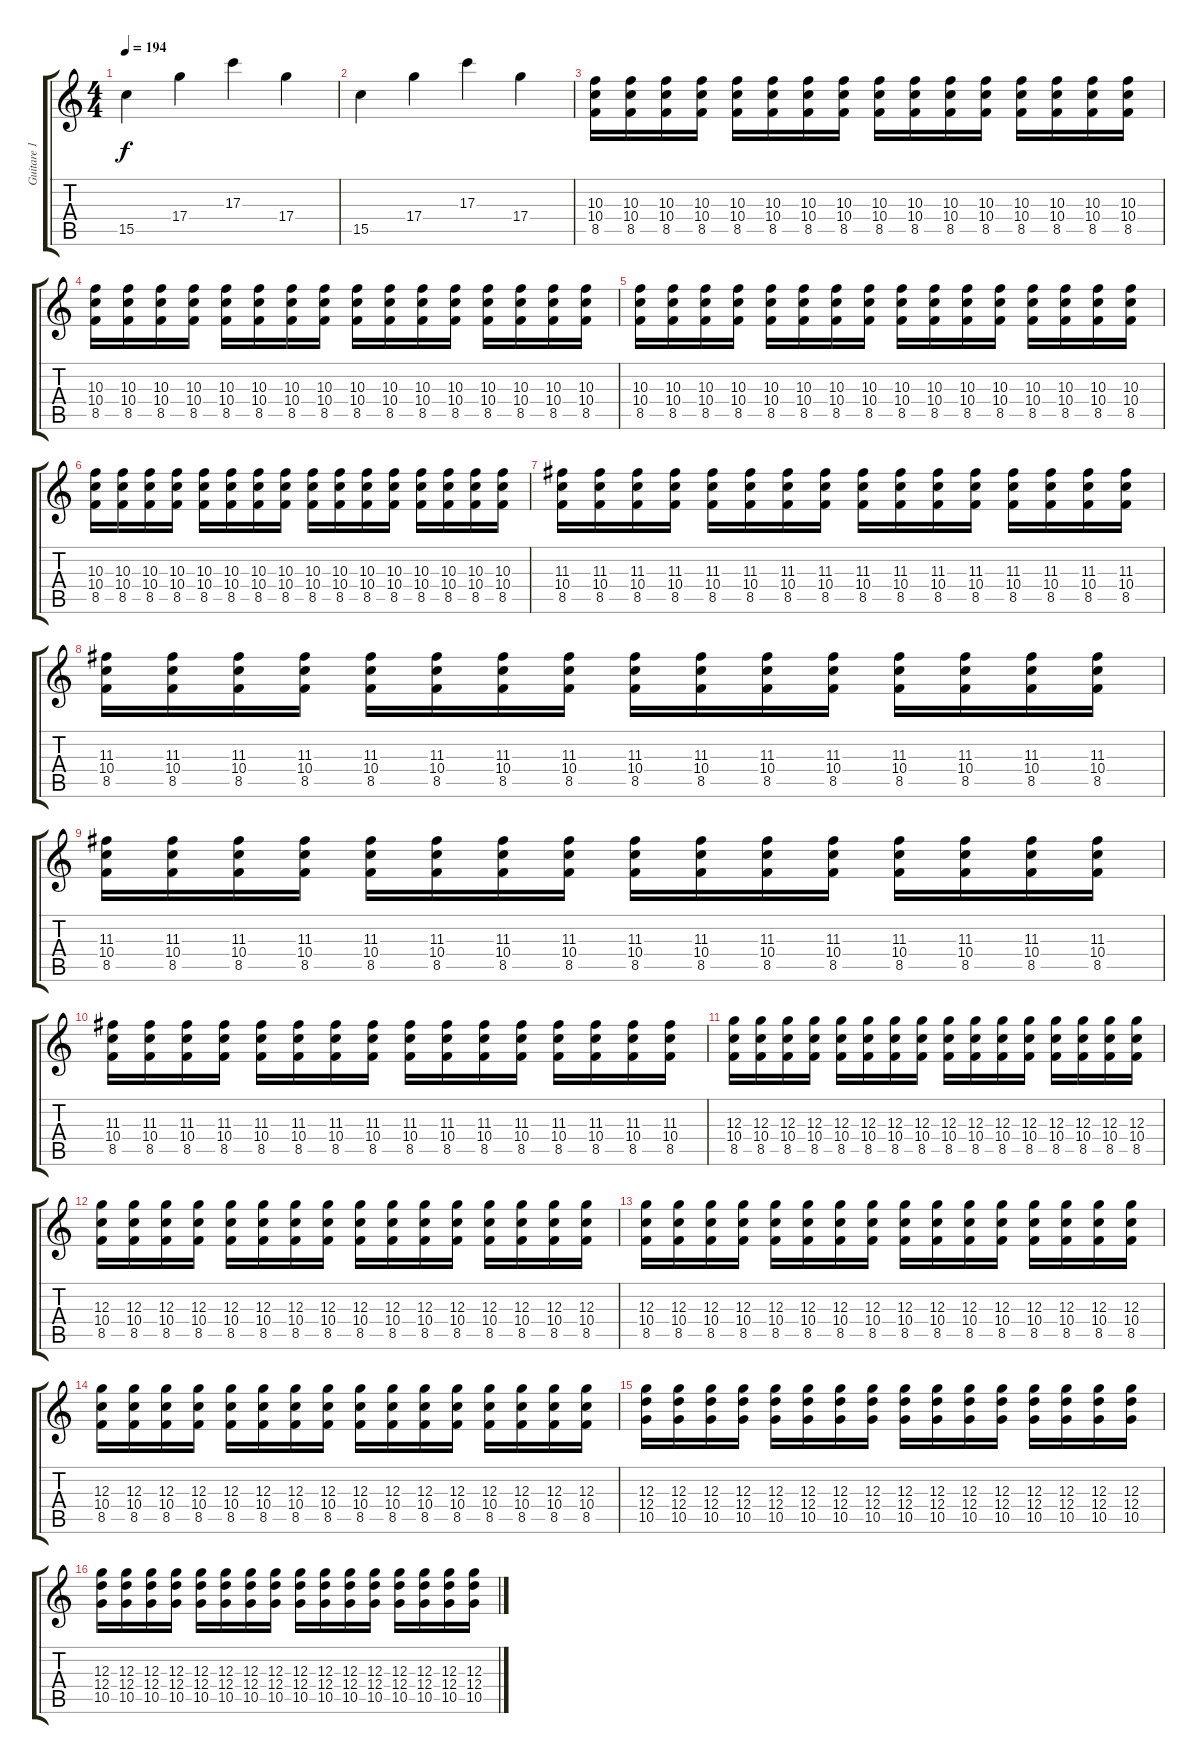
\track ("Guitare 1 Dr-D" "Guitare 1 ") {instrument distortionguitar}
\staff {score tabs}
\tuning (E4 B3 G3 D3 A2 D2) {hide}
\ts (4 4)
\tempo 194
\clef g2
\ks c
15.5.4{dy f} 17.4.4 17.3.4 17.4.4 |
15.5.4 17.4.4 17.3.4 17.4.4 |
(10.3 10.4 8.5).16 (10.3 10.4 8.5).16 (10.3 10.4 8.5).16 (10.3 10.4 8.5).16 (10.3 10.4 8.5).16 (10.3 10.4 8.5).16 (10.3 10.4 8.5).16 (10.3 10.4 8.5).16 (10.3 10.4 8.5).16 (10.3 10.4 8.5).16 (10.3 10.4 8.5).16 (10.3 10.4 8.5).16 (10.3 10.4 8.5).16 (10.3 10.4 8.5).16 (10.3 10.4 8.5).16 (10.3 10.4 8.5).16 |
(10.3 10.4 8.5).16 (10.3 10.4 8.5).16 (10.3 10.4 8.5).16 (10.3 10.4 8.5).16 (10.3 10.4 8.5).16 (10.3 10.4 8.5).16 (10.3 10.4 8.5).16 (10.3 10.4 8.5).16 (10.3 10.4 8.5).16 (10.3 10.4 8.5).16 (10.3 10.4 8.5).16 (10.3 10.4 8.5).16 (10.3 10.4 8.5).16 (10.3 10.4 8.5).16 (10.3 10.4 8.5).16 (10.3 10.4 8.5).16 |
(10.3 10.4 8.5).16 (10.3 10.4 8.5).16 (10.3 10.4 8.5).16 (10.3 10.4 8.5).16 (10.3 10.4 8.5).16 (10.3 10.4 8.5).16 (10.3 10.4 8.5).16 (10.3 10.4 8.5).16 (10.3 10.4 8.5).16 (10.3 10.4 8.5).16 (10.3 10.4 8.5).16 (10.3 10.4 8.5).16 (10.3 10.4 8.5).16 (10.3 10.4 8.5).16 (10.3 10.4 8.5).16 (10.3 10.4 8.5).16 |
(10.3 10.4 8.5).16 (10.3 10.4 8.5).16 (10.3 10.4 8.5).16 (10.3 10.4 8.5).16 (10.3 10.4 8.5).16 (10.3 10.4 8.5).16 (10.3 10.4 8.5).16 (10.3 10.4 8.5).16 (10.3 10.4 8.5).16 (10.3 10.4 8.5).16 (10.3 10.4 8.5).16 (10.3 10.4 8.5).16 (10.3 10.4 8.5).16 (10.3 10.4 8.5).16 (10.3 10.4 8.5).16 (10.3 10.4 8.5).16 |
(11.3 10.4 8.5).16 (11.3 10.4 8.5).16 (11.3 10.4 8.5).16 (11.3 10.4 8.5).16 (11.3 10.4 8.5).16 (11.3 10.4 8.5).16 (11.3 10.4 8.5).16 (11.3 10.4 8.5).16 (11.3 10.4 8.5).16 (11.3 10.4 8.5).16 (11.3 10.4 8.5).16 (11.3 10.4 8.5).16 (11.3 10.4 8.5).16 (11.3 10.4 8.5).16 (11.3 10.4 8.5).16 (11.3 10.4 8.5).16 |
(11.3 10.4 8.5).16 (11.3 10.4 8.5).16 (11.3 10.4 8.5).16 (11.3 10.4 8.5).16 (11.3 10.4 8.5).16 (11.3 10.4 8.5).16 (11.3 10.4 8.5).16 (11.3 10.4 8.5).16 (11.3 10.4 8.5).16 (11.3 10.4 8.5).16 (11.3 10.4 8.5).16 (11.3 10.4 8.5).16 (11.3 10.4 8.5).16 (11.3 10.4 8.5).16 (11.3 10.4 8.5).16 (11.3 10.4 8.5).16 |
(11.3 10.4 8.5).16 (11.3 10.4 8.5).16 (11.3 10.4 8.5).16 (11.3 10.4 8.5).16 (11.3 10.4 8.5).16 (11.3 10.4 8.5).16 (11.3 10.4 8.5).16 (11.3 10.4 8.5).16 (11.3 10.4 8.5).16 (11.3 10.4 8.5).16 (11.3 10.4 8.5).16 (11.3 10.4 8.5).16 (11.3 10.4 8.5).16 (11.3 10.4 8.5).16 (11.3 10.4 8.5).16 (11.3 10.4 8.5).16 |
(11.3 10.4 8.5).16 (11.3 10.4 8.5).16 (11.3 10.4 8.5).16 (11.3 10.4 8.5).16 (11.3 10.4 8.5).16 (11.3 10.4 8.5).16 (11.3 10.4 8.5).16 (11.3 10.4 8.5).16 (11.3 10.4 8.5).16 (11.3 10.4 8.5).16 (11.3 10.4 8.5).16 (11.3 10.4 8.5).16 (11.3 10.4 8.5).16 (11.3 10.4 8.5).16 (11.3 10.4 8.5).16 (11.3 10.4 8.5).16 |
(12.3 10.4 8.5).16 (12.3 10.4 8.5).16 (12.3 10.4 8.5).16 (12.3 10.4 8.5).16 (12.3 10.4 8.5).16 (12.3 10.4 8.5).16 (12.3 10.4 8.5).16 (12.3 10.4 8.5).16 (12.3 10.4 8.5).16 (12.3 10.4 8.5).16 (12.3 10.4 8.5).16 (12.3 10.4 8.5).16 (12.3 10.4 8.5).16 (12.3 10.4 8.5).16 (12.3 10.4 8.5).16 (12.3 10.4 8.5).16 |
(12.3 10.4 8.5).16 (12.3 10.4 8.5).16 (12.3 10.4 8.5).16 (12.3 10.4 8.5).16 (12.3 10.4 8.5).16 (12.3 10.4 8.5).16 (12.3 10.4 8.5).16 (12.3 10.4 8.5).16 (12.3 10.4 8.5).16 (12.3 10.4 8.5).16 (12.3 10.4 8.5).16 (12.3 10.4 8.5).16 (12.3 10.4 8.5).16 (12.3 10.4 8.5).16 (12.3 10.4 8.5).16 (12.3 10.4 8.5).16 |
(12.3 10.4 8.5).16 (12.3 10.4 8.5).16 (12.3 10.4 8.5).16 (12.3 10.4 8.5).16 (12.3 10.4 8.5).16 (12.3 10.4 8.5).16 (12.3 10.4 8.5).16 (12.3 10.4 8.5).16 (12.3 10.4 8.5).16 (12.3 10.4 8.5).16 (12.3 10.4 8.5).16 (12.3 10.4 8.5).16 (12.3 10.4 8.5).16 (12.3 10.4 8.5).16 (12.3 10.4 8.5).16 (12.3 10.4 8.5).16 |
(12.3 10.4 8.5).16 (12.3 10.4 8.5).16 (12.3 10.4 8.5).16 (12.3 10.4 8.5).16 (12.3 10.4 8.5).16 (12.3 10.4 8.5).16 (12.3 10.4 8.5).16 (12.3 10.4 8.5).16 (12.3 10.4 8.5).16 (12.3 10.4 8.5).16 (12.3 10.4 8.5).16 (12.3 10.4 8.5).16 (12.3 10.4 8.5).16 (12.3 10.4 8.5).16 (12.3 10.4 8.5).16 (12.3 10.4 8.5).16 |
(12.3 12.4 10.5).16 (12.3 12.4 10.5).16 (12.3 12.4 10.5).16 (12.3 12.4 10.5).16 (12.3 12.4 10.5).16 (12.3 12.4 10.5).16 (12.3 12.4 10.5).16 (12.3 12.4 10.5).16 (12.3 12.4 10.5).16 (12.3 12.4 10.5).16 (12.3 12.4 10.5).16 (12.3 12.4 10.5).16 (12.3 12.4 10.5).16 (12.3 12.4 10.5).16 (12.3 12.4 10.5).16 (12.3 12.4 10.5).16 |
(12.3 12.4 10.5).16 (12.3 12.4 10.5).16 (12.3 12.4 10.5).16 (12.3 12.4 10.5).16 (12.3 12.4 10.5).16 (12.3 12.4 10.5).16 (12.3 12.4 10.5).16 (12.3 12.4 10.5).16 (12.3 12.4 10.5).16 (12.3 12.4 10.5).16 (12.3 12.4 10.5).16 (12.3 12.4 10.5).16 (12.3 12.4 10.5).16 (12.3 12.4 10.5).16 (12.3 12.4 10.5).16 (12.3 12.4 10.5).16
